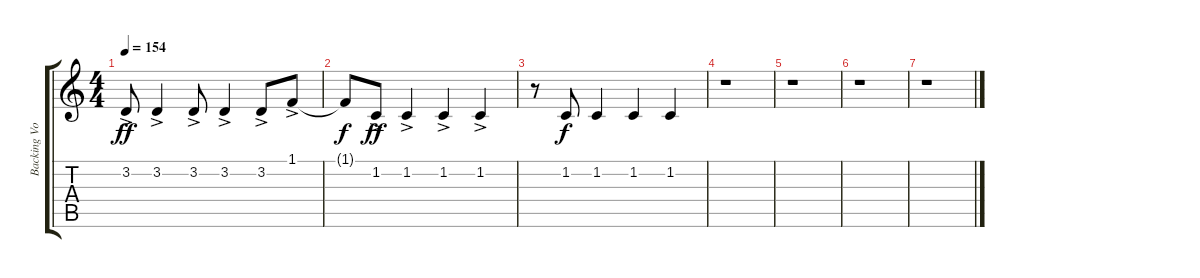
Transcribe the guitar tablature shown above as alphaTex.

\track ("Backing Vocals - Tom " "Backing Vo") {instrument trumpet}
\staff {score tabs}
\tuning (E4 B3 G3 D3 A2 E2) {hide}
\ts (4 4)
\tempo 154
\clef g2
\ks c
3.2{ac}.8{dy ff} 3.2{ac}.4 3.2{ac}.8 3.2{ac}.4 3.2{ac}.8 1.1{ac}.8 |
1.1{t}.8{dy f} 1.2{ac}.8{dy ff} 1.2{ac}.4 1.2{ac}.4 1.2{ac}.4 |
r.8 1.2.8{dy f} 1.2.4 1.2.4 1.2.4 |
r.1 |
r.1 |
r.1 |
r.1
